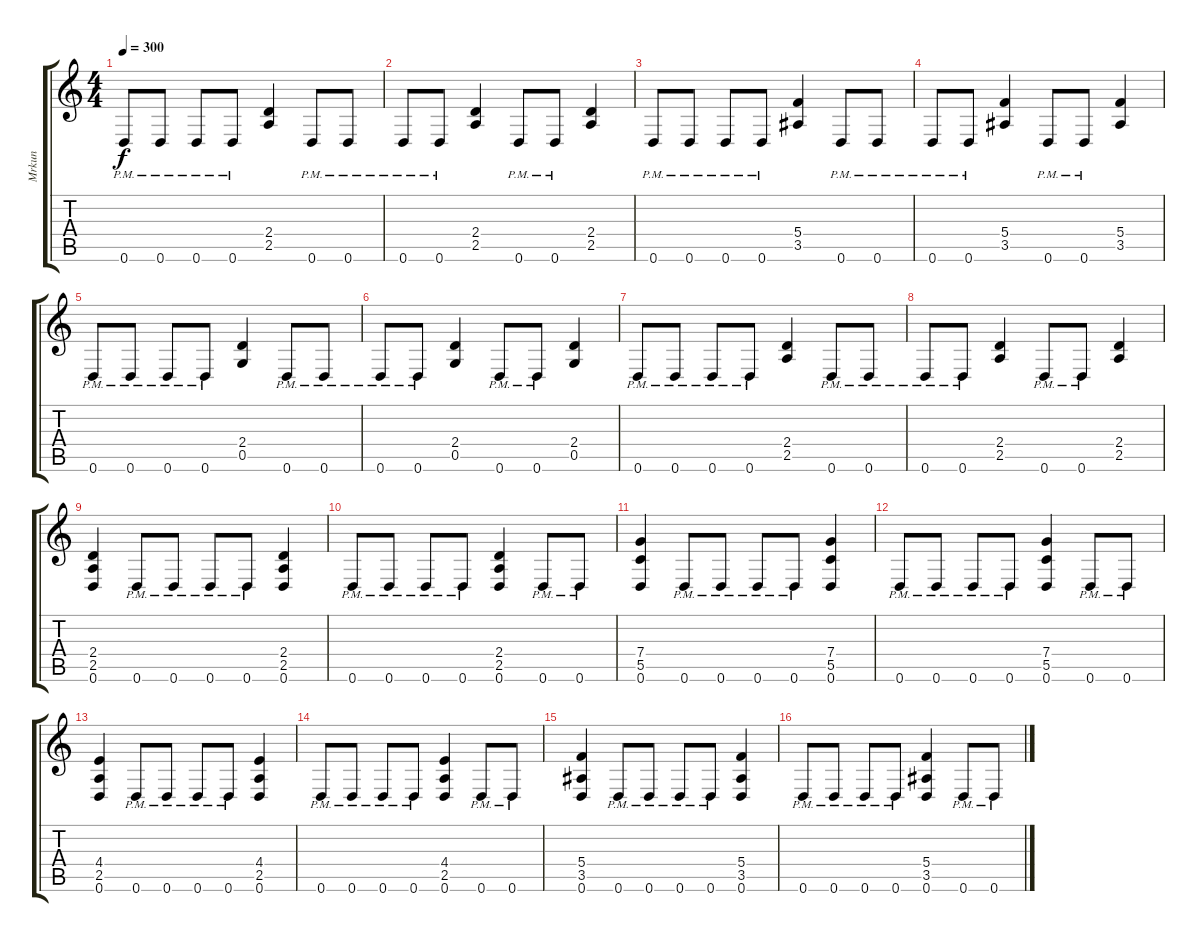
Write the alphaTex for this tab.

\track ("Mrkun" "Mrkun") {instrument distortionguitar}
\staff {score tabs}
\tuning (D4 A3 F3 C3 G2 D2) {hide}
\ts (4 4)
\tempo 300
\clef g2
\ks c
0.6{pm}.8{dy f} 0.6{pm}.8 0.6{pm}.8 0.6{pm}.8 (2.4 2.5).4 0.6{pm}.8 0.6{pm}.8 |
0.6{pm}.8 0.6{pm}.8 (2.4 2.5).4 0.6{pm}.8 0.6{pm}.8 (2.4 2.5).4 |
0.6{pm}.8 0.6{pm}.8 0.6{pm}.8 0.6{pm}.8 (5.4 3.5).4 0.6{pm}.8 0.6{pm}.8 |
0.6{pm}.8 0.6{pm}.8 (5.4 3.5).4 0.6{pm}.8 0.6{pm}.8 (5.4 3.5).4 |
0.6{pm}.8 0.6{pm}.8 0.6{pm}.8 0.6{pm}.8 (2.4 0.5).4 0.6{pm}.8 0.6{pm}.8 |
0.6{pm}.8 0.6{pm}.8 (2.4 0.5).4 0.6{pm}.8 0.6{pm}.8 (2.4 0.5).4 |
0.6{pm}.8 0.6{pm}.8 0.6{pm}.8 0.6{pm}.8 (2.4 2.5).4 0.6{pm}.8 0.6{pm}.8 |
0.6{pm}.8 0.6{pm}.8 (2.4 2.5).4 0.6{pm}.8 0.6{pm}.8 (2.4 2.5).4 |
(2.4 2.5 0.6).4 0.6{pm}.8 0.6{pm}.8 0.6{pm}.8 0.6{pm}.8 (2.4 2.5 0.6).4 |
0.6{pm}.8 0.6{pm}.8 0.6{pm}.8 0.6{pm}.8 (2.4 2.5 0.6).4 0.6{pm}.8 0.6{pm}.8 |
(7.4 5.5 0.6).4 0.6{pm}.8 0.6{pm}.8 0.6{pm}.8 0.6{pm}.8 (7.4 5.5 0.6).4 |
0.6{pm}.8 0.6{pm}.8 0.6{pm}.8 0.6{pm}.8 (7.4 5.5 0.6).4 0.6{pm}.8 0.6{pm}.8 |
(4.4 2.5 0.6).4 0.6{pm}.8 0.6{pm}.8 0.6{pm}.8 0.6{pm}.8 (4.4 2.5 0.6).4 |
0.6{pm}.8 0.6{pm}.8 0.6{pm}.8 0.6{pm}.8 (4.4 2.5 0.6).4 0.6{pm}.8 0.6{pm}.8 |
(5.4 3.5 0.6).4 0.6{pm}.8 0.6{pm}.8 0.6{pm}.8 0.6{pm}.8 (5.4 3.5 0.6).4 |
0.6{pm}.8 0.6{pm}.8 0.6{pm}.8 0.6{pm}.8 (5.4 3.5 0.6).4 0.6{pm}.8 0.6{pm}.8
